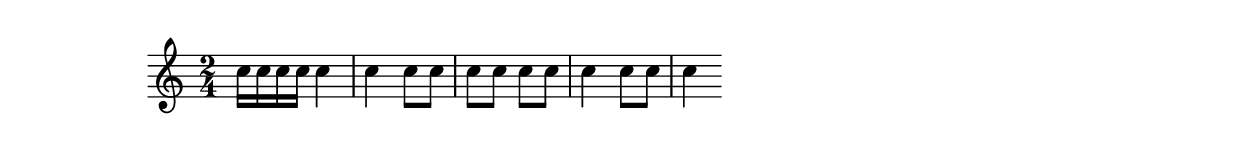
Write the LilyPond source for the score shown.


\version "2.1.22"
\header {
    
texidoc = "Notes that are shorter than the common shortest note get a
space (i.e. without the space needed for the note) proportional to
their duration. So, the 16th notes get 1/2 of the space of an eigth note.
The total distance for a 16th (which includes note head) is 3/4 of the
eighth note. "

}

\score { \notes \relative c''
{
    \time 2/4 
    c16 c c c c4 c4
    c8 c8 c8 c8
    c8 c8 c4
    c8 c8 c4

}

	 \paper { raggedright = ##t}
}

